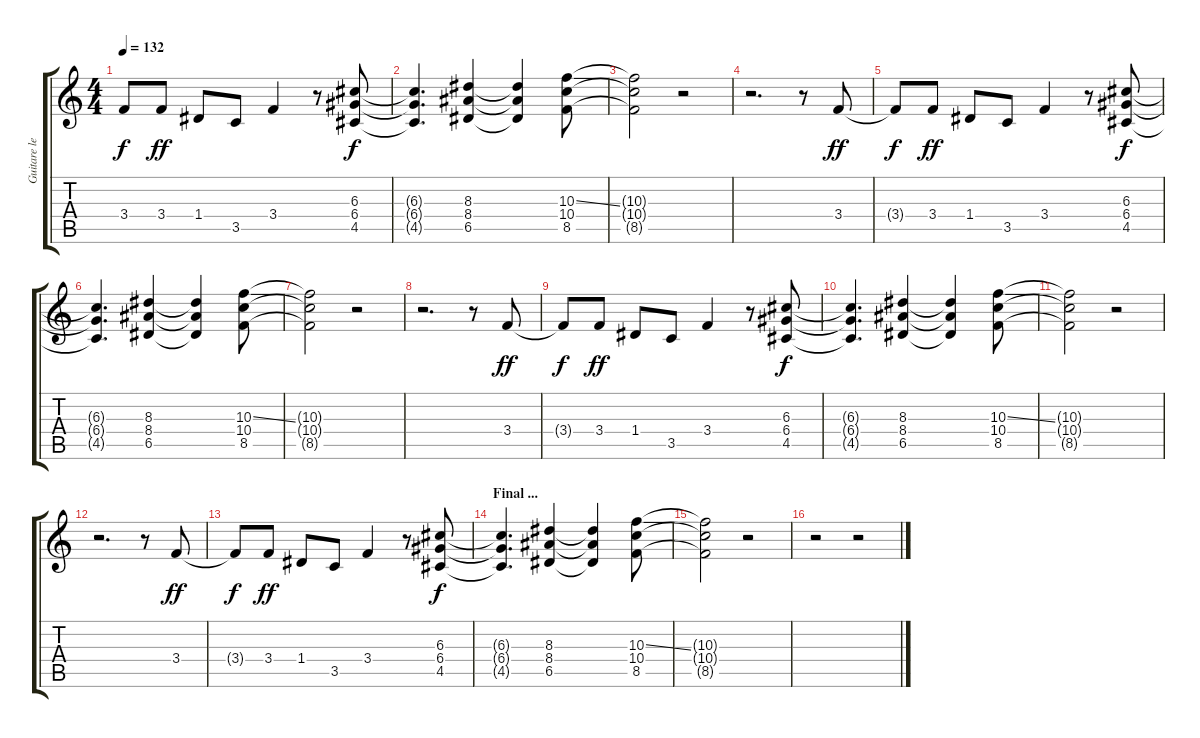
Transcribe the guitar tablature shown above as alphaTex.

\track ("Guitare lead" "Guitare le") {instrument distortionguitar}
\staff {score tabs}
\tuning (E4 B3 G3 D3 A2 E2) {hide}
\ts (4 4)
\tempo 132
\clef g2
\ks c
3.4{t}.8{dy f} 3.4.8{dy ff} 1.4.8 3.5.8 3.4.4 r.8 (6.3 6.4 4.5).8{dy f} |
(6.3{t} 6.4{t} 4.5{t}).4{d} (8.3 8.4 6.5).4 (8.3{t} 8.4{t} 6.5{t}).4 (10.3{ss} 10.4 8.5).8 |
(10.3{t} 10.4{t} 8.5{t}).2 r.2 |
r.2{d} r.8 3.4.8{dy ff} |
3.4{t}.8{dy f} 3.4.8{dy ff} 1.4.8 3.5.8 3.4.4 r.8 (6.3 6.4 4.5).8{dy f} |
(6.3{t} 6.4{t} 4.5{t}).4{d} (8.3 8.4 6.5).4 (8.3{t} 8.4{t} 6.5{t}).4 (10.3{ss} 10.4 8.5).8 |
(10.3{t} 10.4{t} 8.5{t}).2 r.2 |
r.2{d} r.8 3.4.8{dy ff} |
3.4{t}.8{dy f} 3.4.8{dy ff} 1.4.8 3.5.8 3.4.4 r.8 (6.3 6.4 4.5).8{dy f} |
(6.3{t} 6.4{t} 4.5{t}).4{d} (8.3 8.4 6.5).4 (8.3{t} 8.4{t} 6.5{t}).4 (10.3{ss} 10.4 8.5).8 |
(10.3{t} 10.4{t} 8.5{t}).2 r.2 |
r.2{d} r.8 3.4.8{dy ff} |
3.4{t}.8{dy f} 3.4.8{dy ff} 1.4.8 3.5.8 3.4.4 r.8 (6.3 6.4 4.5).8{dy f} |
\section ("" "Final ...")
(6.3{t} 6.4{t} 4.5{t}).4{d} (8.3 8.4 6.5).4 (8.3{t} 8.4{t} 6.5{t}).4 (10.3{ss} 10.4 8.5).8 |
(10.3{t} 10.4{t} 8.5{t}).2 r.2 |
r.2 r.2
